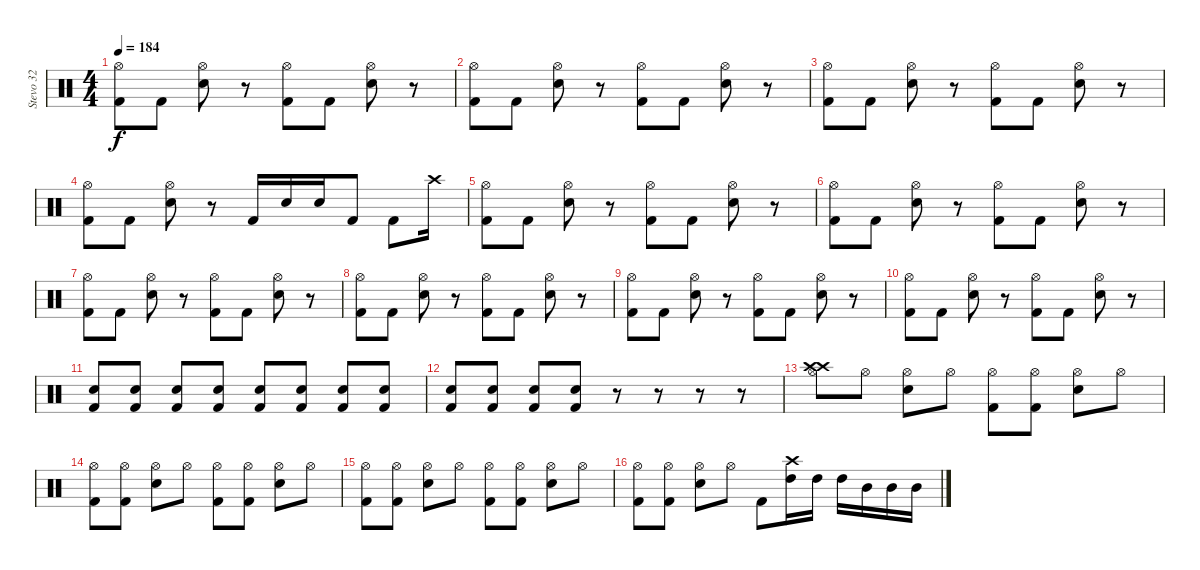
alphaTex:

\track ("Stevo 32" "Stevo 32") {instrument percussion}
\staff {score}
\articulation defaults
\ts (4 4)
\tempo 184
\clef neutral
\ks c
("Hi-Hat (open)" "Kick (hit) 2").8{dy f} "Kick (hit) 2".8 ("Hi-Hat (open)" "Snare (hit) 2").8 r.8 ("Hi-Hat (open)" "Kick (hit) 2").8 "Kick (hit) 2".8 ("Hi-Hat (open)" "Snare (hit) 2").8 r.8 |
("Hi-Hat (open)" "Kick (hit) 2").8 "Kick (hit) 2".8 ("Hi-Hat (open)" "Snare (hit) 2").8 r.8 ("Hi-Hat (open)" "Kick (hit) 2").8 "Kick (hit) 2".8 ("Hi-Hat (open)" "Snare (hit) 2").8 r.8 |
("Hi-Hat (open)" "Kick (hit) 2").8 "Kick (hit) 2".8 ("Hi-Hat (open)" "Snare (hit) 2").8 r.8 ("Hi-Hat (open)" "Kick (hit) 2").8 "Kick (hit) 2".8 ("Hi-Hat (open)" "Snare (hit) 2").8 r.8 |
("Hi-Hat (open)" "Kick (hit) 2").8 "Kick (hit) 2".8 ("Hi-Hat (open)" "Snare (hit) 2").8 r.8 "Kick (hit) 2".16 "Snare (hit) 2".16 "Snare (hit) 2".16 "Kick (hit) 2".8 "Kick (hit) 2".8 "Crash high (hit)".16 |
("Hi-Hat (open)" "Kick (hit) 2").8 "Kick (hit) 2".8 ("Hi-Hat (open)" "Snare (hit) 2").8 r.8 ("Hi-Hat (open)" "Kick (hit) 2").8 "Kick (hit) 2".8 ("Hi-Hat (open)" "Snare (hit) 2").8 r.8 |
("Hi-Hat (open)" "Kick (hit) 2").8 "Kick (hit) 2".8 ("Hi-Hat (open)" "Snare (hit) 2").8 r.8 ("Hi-Hat (open)" "Kick (hit) 2").8 "Kick (hit) 2".8 ("Hi-Hat (open)" "Snare (hit) 2").8 r.8 |
("Hi-Hat (open)" "Kick (hit) 2").8 "Kick (hit) 2".8 ("Hi-Hat (open)" "Snare (hit) 2").8 r.8 ("Hi-Hat (open)" "Kick (hit) 2").8 "Kick (hit) 2".8 ("Hi-Hat (open)" "Snare (hit) 2").8 r.8 |
("Hi-Hat (open)" "Kick (hit) 2").8 "Kick (hit) 2".8 ("Hi-Hat (open)" "Snare (hit) 2").8 r.8 ("Hi-Hat (open)" "Kick (hit) 2").8 "Kick (hit) 2".8 ("Hi-Hat (open)" "Snare (hit) 2").8 r.8 |
("Hi-Hat (open)" "Kick (hit) 2").8 "Kick (hit) 2".8 ("Hi-Hat (open)" "Snare (hit) 2").8 r.8 ("Hi-Hat (open)" "Kick (hit) 2").8 "Kick (hit) 2".8 ("Hi-Hat (open)" "Snare (hit) 2").8 r.8 |
("Hi-Hat (open)" "Kick (hit) 2").8 "Kick (hit) 2".8 ("Hi-Hat (open)" "Snare (hit) 2").8 r.8 ("Hi-Hat (open)" "Kick (hit) 2").8 "Kick (hit) 2".8 ("Hi-Hat (open)" "Snare (hit) 2").8 r.8 |
("Snare (hit) 2" "Kick (hit) 2").8 ("Snare (hit) 2" "Kick (hit) 2").8 ("Snare (hit) 2" "Kick (hit) 2").8 ("Snare (hit) 2" "Kick (hit) 2").8 ("Snare (hit) 2" "Kick (hit) 2").8 ("Snare (hit) 2" "Kick (hit) 2").8 ("Snare (hit) 2" "Kick (hit) 2").8 ("Snare (hit) 2" "Kick (hit) 2").8 |
("Snare (hit) 2" "Kick (hit) 2").8 ("Snare (hit) 2" "Kick (hit) 2").8 ("Snare (hit) 2" "Kick (hit) 2").8 ("Snare (hit) 2" "Kick (hit) 2").8 r.8 r.8 r.8 r.8 |
("Crash high (hit)" "Crash high (hit)" "Hi-Hat (open)").8 "Hi-Hat (open)".8 ("Hi-Hat (open)" "Snare (hit) 2").8 "Hi-Hat (open)".8 ("Hi-Hat (open)" "Kick (hit) 2").8 ("Hi-Hat (open)" "Kick (hit) 2").8 ("Hi-Hat (open)" "Snare (hit) 2").8 "Hi-Hat (open)".8 |
("Hi-Hat (open)" "Kick (hit) 2").8 ("Hi-Hat (open)" "Kick (hit) 2").8 ("Hi-Hat (open)" "Snare (hit) 2").8 "Hi-Hat (open)".8 ("Hi-Hat (open)" "Kick (hit) 2").8 ("Hi-Hat (open)" "Kick (hit) 2").8 ("Hi-Hat (open)" "Snare (hit) 2").8 "Hi-Hat (open)".8 |
("Hi-Hat (open)" "Kick (hit) 2").8 ("Hi-Hat (open)" "Kick (hit) 2").8 ("Hi-Hat (open)" "Snare (hit) 2").8 "Hi-Hat (open)".8 ("Hi-Hat (open)" "Kick (hit) 2").8 ("Hi-Hat (open)" "Kick (hit) 2").8 ("Hi-Hat (open)" "Snare (hit) 2").8 "Hi-Hat (open)".8 |
("Hi-Hat (open)" "Kick (hit) 2").8 ("Hi-Hat (open)" "Kick (hit) 2").8 ("Hi-Hat (open)" "Snare (hit) 2").8 "Hi-Hat (open)".8 "Kick (hit) 2".8 ("Crash high (hit)" "High Tom (hit)").16 "High Tom (hit)".16 "High Tom (hit)".16 "Mid Tom (hit)".16 "Mid Tom (hit)".16 "Mid Tom (hit)".16
